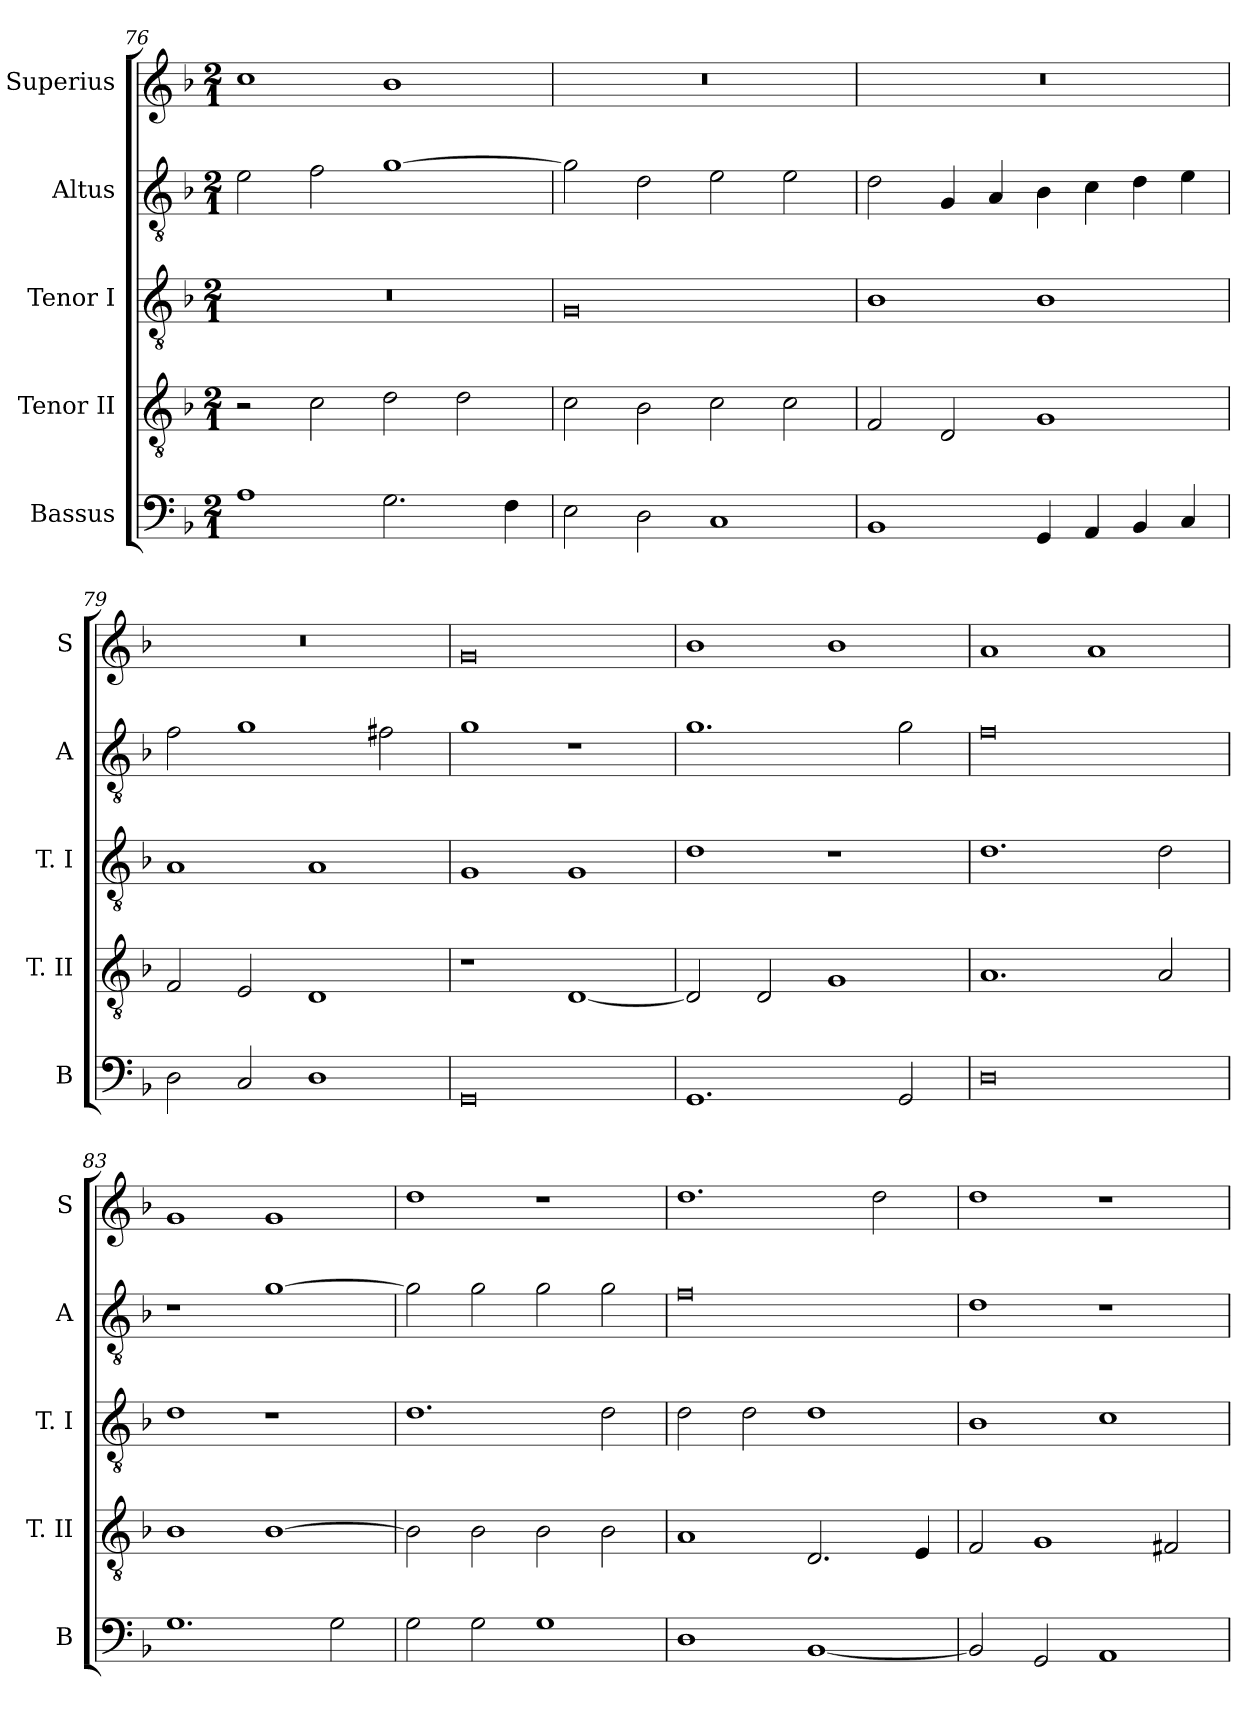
**kern	**kern	**kern	**kern	**kern
*part5	*part4	*part3	*part2	*part1
*staff5	*staff4	*staff3	*staff2	*staff1
*I"Bassus	*I"Tenor II	*I"Tenor I	*I"Altus	*I"Superius
*I'B	*I'T. II	*I'T. I	*I'A	*I'S
*clefF4	*clefGv2	*clefGv2	*clefGv2	*clefG2
*k[b-]	*k[b-]	*k[b-]	*k[b-]	*k[b-]
*F:	*F:	*F:	*F:	*F:
*M2/1	*M2/1	*M2/1	*M2/1	*M2/1
=76	=76	=76	=76	=76
1A	2r	0r	2e	1cc
.	2c	.	2f	.
2.G	2d	.	[1g	1b-
.	2d	.	.	.
4F	.	.	.	.
=77	=77	=77	=77	=77
2E	2c	0G	2g]	0r
2D	2B-	.	2d	.
1C	2c	.	2e	.
.	2c	.	2e	.
=78	=78	=78	=78	=78
1BB-	2F	1B-	2d	0r
.	2D	.	4G	.
.	.	.	4A	.
4GG	1G	1B-	4B-	.
4AA	.	.	4c	.
4BB-	.	.	4d	.
4C	.	.	4e	.
=79	=79	=79	=79	=79
2D	2F	1A	2f	0r
2C	2E	.	1g	.
1D	1D	1A	.	.
.	.	.	2f#X	.
=80	=80	=80	=80	=80
0GG	1r	1G	1g	0g
.	[1D	1G	1r	.
=81	=81	=81	=81	=81
1.GG	2D]	1d	1.g	1b-
.	2D	.	.	.
.	1G	1r	.	1b-
2GG	.	.	2g	.
=82	=82	=82	=82	=82
0D	1.A	1.d	0f	1a
.	.	.	.	1a
.	2A	2d	.	.
=83	=83	=83	=83	=83
1.G	1B-	1d	1r	1g
.	[1B-	1r	[1g	1g
2G	.	.	.	.
=84	=84	=84	=84	=84
2G	2B-]	1.d	2g]	1dd
2G	2B-	.	2g	.
1G	2B-	.	2g	1r
.	2B-	2d	2g	.
=85	=85	=85	=85	=85
1D	1A	2d	0f	1.dd
.	.	2d	.	.
[1BB-	2.D	1d	.	.
.	.	.	.	2dd
.	4E	.	.	.
=86	=86	=86	=86	=86
2BB-]	2F	1B-	1d	1dd
2GG	1G	.	.	.
1AA	.	1c	1r	1r
.	2F#X	.	.	.
=	=	=	=	=
*-	*-	*-	*-	*-
